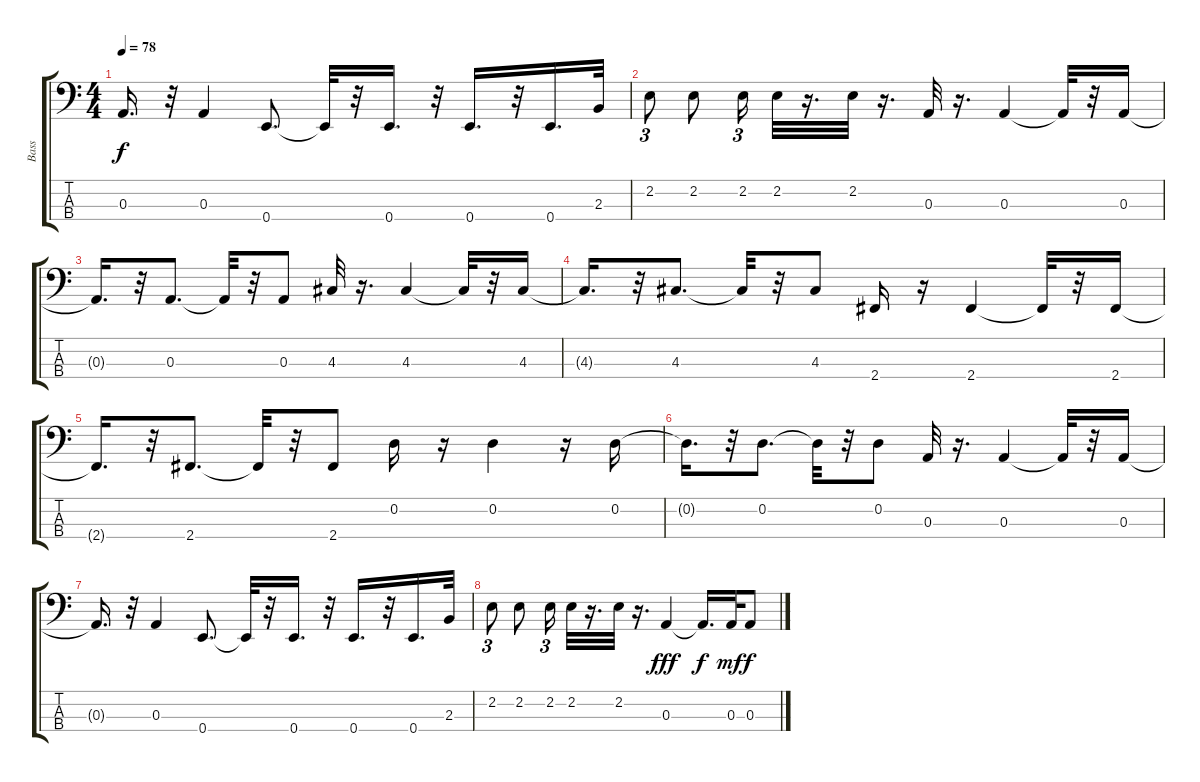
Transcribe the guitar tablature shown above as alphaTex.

\track ("Bass" "Bass") {instrument electricbassfinger}
\staff {score tabs}
\tuning (G2 D2 A1 E1) {hide}
\ts (4 4)
\tempo 78
\clef f4
\ks c
0.3{t}.16{d dy f} r.32 0.3.4 0.4.8{d} 0.4{t}.32 r.32 0.4.16{d} r.32 0.4.16{d} r.32 0.4.16{d} 2.3.32 |
2.2.8{tu (3 2)} 2.2.8 2.2.16{tu (3 2)} 2.2.32 r.16{d} 2.2.32 r.16{d} 0.3.32 r.16{d} 0.3.4 0.3{t}.32 r.32 0.3.16 |
0.3{t}.16{d} r.32 0.3.8{d} 0.3{t}.32 r.32 0.3.8 4.3.32 r.16{d} 4.3.4 4.3{t}.32 r.32 4.3.16 |
4.3{t}.16{d} r.32 4.3.8{d} 4.3{t}.32 r.32 4.3.8 2.4.16 r.16 2.4.4 2.4{t}.32 r.32 2.4.16 |
2.4{t}.16{d} r.32 2.4.8{d} 2.4{t}.32 r.32 2.4.8 0.2.16 r.16 0.2.4 r.16 0.2.16 |
0.2{t}.16{d} r.32 0.2.8{d} 0.2{t}.32 r.32 0.2.8 0.3.32 r.16{d} 0.3.4 0.3{t}.32 r.32 0.3.16 |
0.3{t}.16{d} r.32 0.3.4 0.4.8{d} 0.4{t}.32 r.32 0.4.16{d} r.32 0.4.16{d} r.32 0.4.16{d} 2.3.32 |
2.2.8{tu (3 2)} 2.2.8 2.2.16{tu (3 2)} 2.2.32 r.16{d} 2.2.32 r.16{d} 0.3.4{dy fff} 0.3{t}.16{d dy f} 0.3.32{dy mf} 0.3.8{dy f}
